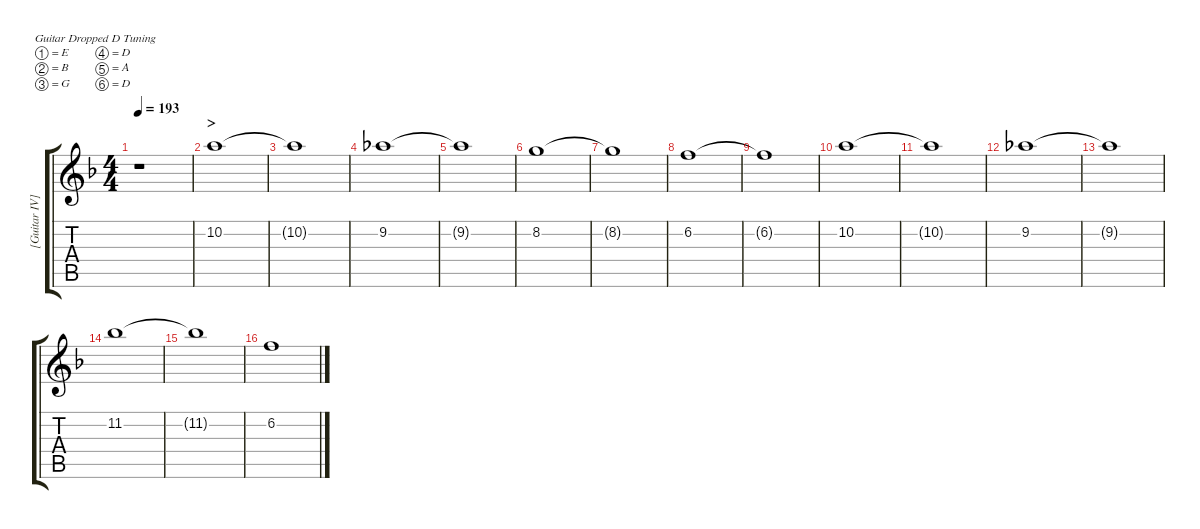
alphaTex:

\hideDynamics
\bracketExtendMode groupsimilarinstruments
\firstSystemTrackNameMode fullname
\otherSystemsTrackNameMode fullname
\otherSystemsTrackNameOrientation horizontal
\track ("[Guitar IV]" "E-Gt") {instrument distortionguitar}
\staff {score tabs}
\tuning (E4 B3 G3 D3 A2 D2)
\ts (4 4)
\tempo 193
\clef g2
\scale
0.25
\ks f
r.1{dy f} |
\section ("" ">")
\scale
0.25 10.2.1 |
\scale
0.25 10.2{t}.1 |
\scale
0.25 9.2.1 |
\scale
0.25 9.2{t}.1 |
\scale
0.25 8.2.1 |
\scale
0.25 8.2{t}.1 |
\scale
0.25 6.2.1 |
\scale
0.25 6.2{t}.1 |
\scale
0.25 10.2.1 |
\scale
0.25 10.2{t}.1 |
\scale
0.25 9.2.1 |
\scale
0.25 9.2{t}.1 |
\scale
0.25 11.2.1 |
\scale
0.25 11.2{t}.1 |
\scale
0.25 6.2.1
